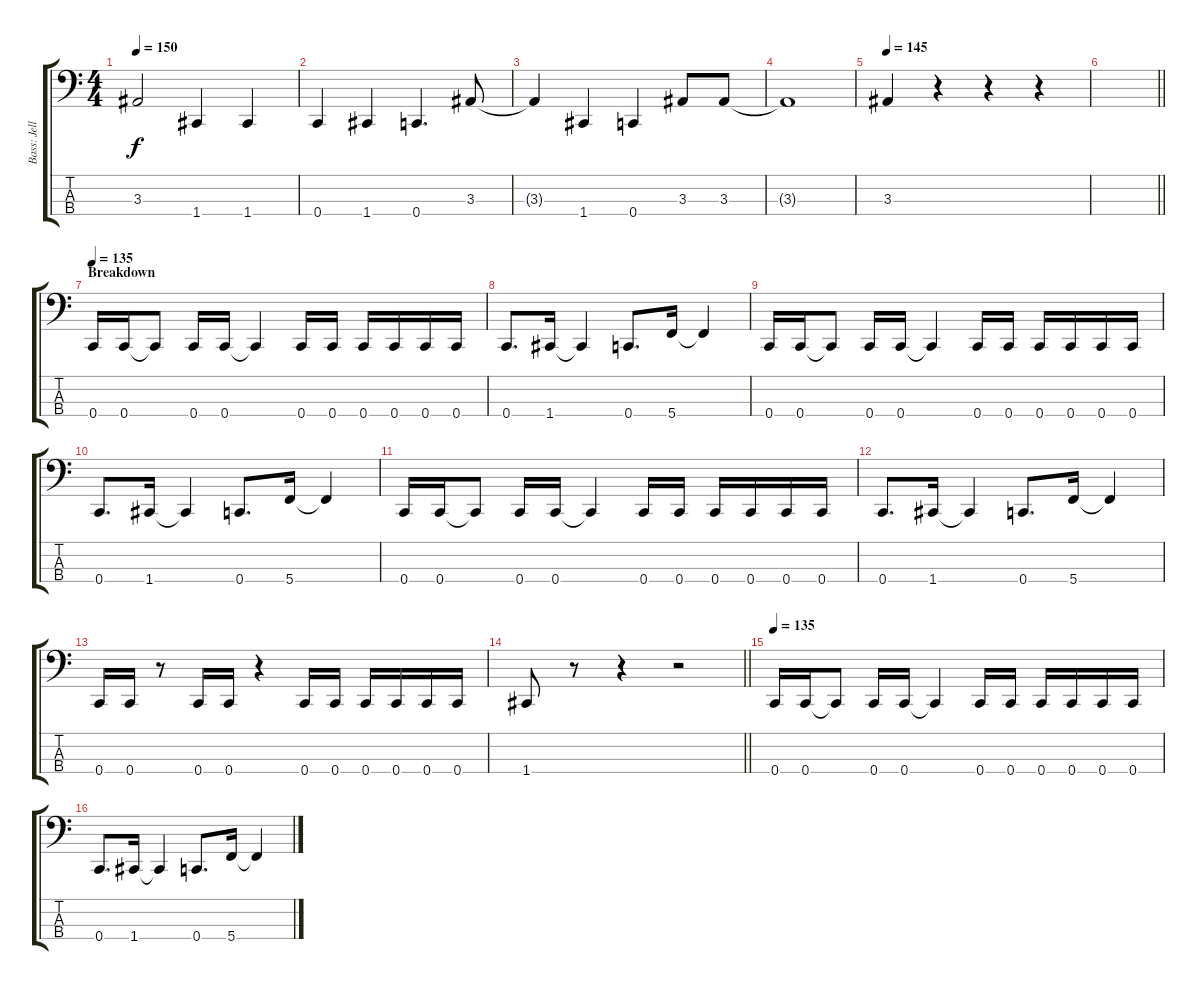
\track ("Bass: Jelle" "Bass: Jell") {instrument electricbasspick}
\staff {score tabs}
\tuning (F2 C2 G1 C1) {hide}
\ts (4 4)
\tempo 150
\clef f4
\ks c
3.3{t}.2{dy f} 1.4.4 1.4.4 |
0.4.4 1.4.4 0.4.4{d} 3.3.8 |
3.3{t}.4 1.4.4 0.4.4 3.3.8 3.3.8 |
3.3{t}.1 |
\tempo 145
3.3.4 r.4 r.4 r.4 |
\barLineRight lightlight
|
\section ("" "Breakdown")
\tempo 135
0.4.16 0.4.16 0.4{t}.8 0.4.16 0.4.16 0.4{t}.4 0.4.16 0.4.16 0.4.16 0.4.16 0.4.16 0.4.16 |
0.4.8{d} 1.4.16 1.4{t}.4 0.4.8{d} 5.4.16 5.4{t}.4 |
0.4.16 0.4.16 0.4{t}.8 0.4.16 0.4.16 0.4{t}.4 0.4.16 0.4.16 0.4.16 0.4.16 0.4.16 0.4.16 |
0.4.8{d} 1.4.16 1.4{t}.4 0.4.8{d} 5.4.16 5.4{t}.4 |
0.4.16 0.4.16 0.4{t}.8 0.4.16 0.4.16 0.4{t}.4 0.4.16 0.4.16 0.4.16 0.4.16 0.4.16 0.4.16 |
0.4.8{d} 1.4.16 1.4{t}.4 0.4.8{d} 5.4.16 5.4{t}.4 |
0.4.16 0.4.16 r.8 0.4.16 0.4.16 r.4 0.4.16 0.4.16 0.4.16 0.4.16 0.4.16 0.4.16 |
\barLineRight lightlight
1.4.8 r.8 r.4 r.2 |
\section ("" "")
\tempo 135
0.4.16 0.4.16 0.4{t}.8 0.4.16 0.4.16 0.4{t}.4 0.4.16 0.4.16 0.4.16 0.4.16 0.4.16 0.4.16 |
0.4.8{d} 1.4.16 1.4{t}.4 0.4.8{d} 5.4.16 5.4{t}.4
